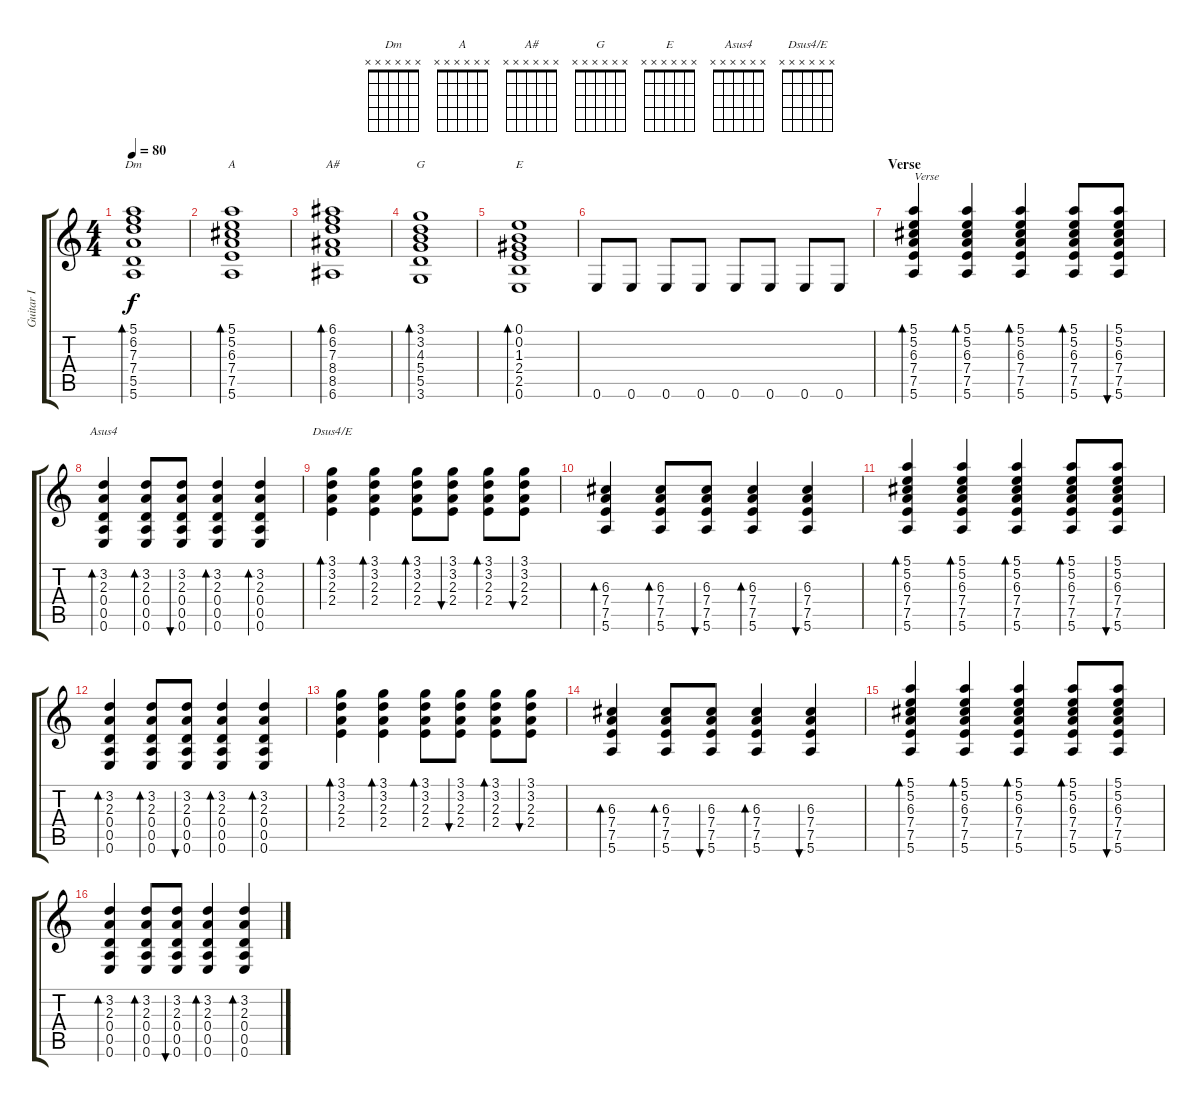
\track ("Guitar I" "Guitar I") {instrument acousticguitarnylon}
\staff {score tabs}
\tuning (E4 B3 G3 D3 A2 E2) {hide}
\chord ("Dm" x x x x x x) {firstfret 0}
\chord ("A" x x x x x x) {firstfret 0}
\chord ("A#" x x x x x x) {firstfret 0}
\chord ("G" x x x x x x) {firstfret 0}
\chord ("E" x x x x x x) {firstfret 0}
\chord ("Asus4" x x x x x x) {firstfret 0}
\chord ("Dsus4/E" x x x x x x) {firstfret 0}
\ts (4 4)
\tempo 80
\clef g2
\ks c
(5.1 6.2 7.3 7.4 5.5 5.6).1{bd 120 ch "Dm" dy f instrument acousticguitarnylon} |
(5.1 5.2 6.3 7.4 7.5 5.6).1{bd 120 ch "A"} |
(6.1 6.2 7.3 8.4 8.5 6.6).1{bd 120 ch "A#"} |
(3.1 3.2 4.3 5.4 5.5 3.6).1{bd 120 ch "G"} |
(0.1 0.2 1.3 2.4 2.5 0.6).1{bd 120 ch "E"} |
0.6.8 0.6.8 0.6.8 0.6.8 0.6.8 0.6.8 0.6.8 0.6.8 |
\section ("" "Verse")
(5.1 5.2 6.3 7.4 7.5 5.6).4{bd 60 txt "Verse"} (5.1 5.2 6.3 7.4 7.5 5.6).4{bd 60} (5.1 5.2 6.3 7.4 7.5 5.6).4{bd 60} (5.1 5.2 6.3 7.4 7.5 5.6).8{bd 60} (5.1 5.2 6.3 7.4 7.5 5.6).8{bu 60} |
(3.2 2.3 0.4 0.5 0.6).4{bd 60 ch "Asus4"} (3.2 2.3 0.4 0.5 0.6).8{bd 60} (3.2 2.3 0.4 0.5 0.6).8{bu 60} (3.2 2.3 0.4 0.5 0.6).4{bd 60} (3.2 2.3 0.4 0.5 0.6).4{bd 60} |
(3.1 3.2 2.3 2.4).4{bd 60 ch "Dsus4/E"} (3.1 3.2 2.3 2.4).4{bd 60} (3.1 3.2 2.3 2.4).8{bd 60} (3.1 3.2 2.3 2.4).8{bu 60} (3.1 3.2 2.3 2.4).8{bd 60} (3.1 3.2 2.3 2.4).8{bu 60} |
(6.3 7.4 7.5 5.6).4{bd 60} (6.3 7.4 7.5 5.6).8{bd 60} (6.3 7.4 7.5 5.6).8{bu 60} (6.3 7.4 7.5 5.6).4{bd 60} (6.3 7.4 7.5 5.6).4{bu 60} |
(5.1 5.2 6.3 7.4 7.5 5.6).4{bd 60} (5.1 5.2 6.3 7.4 7.5 5.6).4{bd 60} (5.1 5.2 6.3 7.4 7.5 5.6).4{bd 60} (5.1 5.2 6.3 7.4 7.5 5.6).8{bd 60} (5.1 5.2 6.3 7.4 7.5 5.6).8{bu 60} |
(3.2 2.3 0.4 0.5 0.6).4{bd 60} (3.2 2.3 0.4 0.5 0.6).8{bd 60} (3.2 2.3 0.4 0.5 0.6).8{bu 60} (3.2 2.3 0.4 0.5 0.6).4{bd 60} (3.2 2.3 0.4 0.5 0.6).4{bd 60} |
(3.1 3.2 2.3 2.4).4{bd 60} (3.1 3.2 2.3 2.4).4{bd 60} (3.1 3.2 2.3 2.4).8{bd 60} (3.1 3.2 2.3 2.4).8{bu 60} (3.1 3.2 2.3 2.4).8{bd 60} (3.1 3.2 2.3 2.4).8{bu 60} |
(6.3 7.4 7.5 5.6).4{bd 60} (6.3 7.4 7.5 5.6).8{bd 60} (6.3 7.4 7.5 5.6).8{bu 60} (6.3 7.4 7.5 5.6).4{bd 60} (6.3 7.4 7.5 5.6).4{bu 60} |
(5.1 5.2 6.3 7.4 7.5 5.6).4{bd 60} (5.1 5.2 6.3 7.4 7.5 5.6).4{bd 60} (5.1 5.2 6.3 7.4 7.5 5.6).4{bd 60} (5.1 5.2 6.3 7.4 7.5 5.6).8{bd 60} (5.1 5.2 6.3 7.4 7.5 5.6).8{bu 60} |
(3.2 2.3 0.4 0.5 0.6).4{bd 60} (3.2 2.3 0.4 0.5 0.6).8{bd 60} (3.2 2.3 0.4 0.5 0.6).8{bu 60} (3.2 2.3 0.4 0.5 0.6).4{bd 60} (3.2 2.3 0.4 0.5 0.6).4{bd 60}
